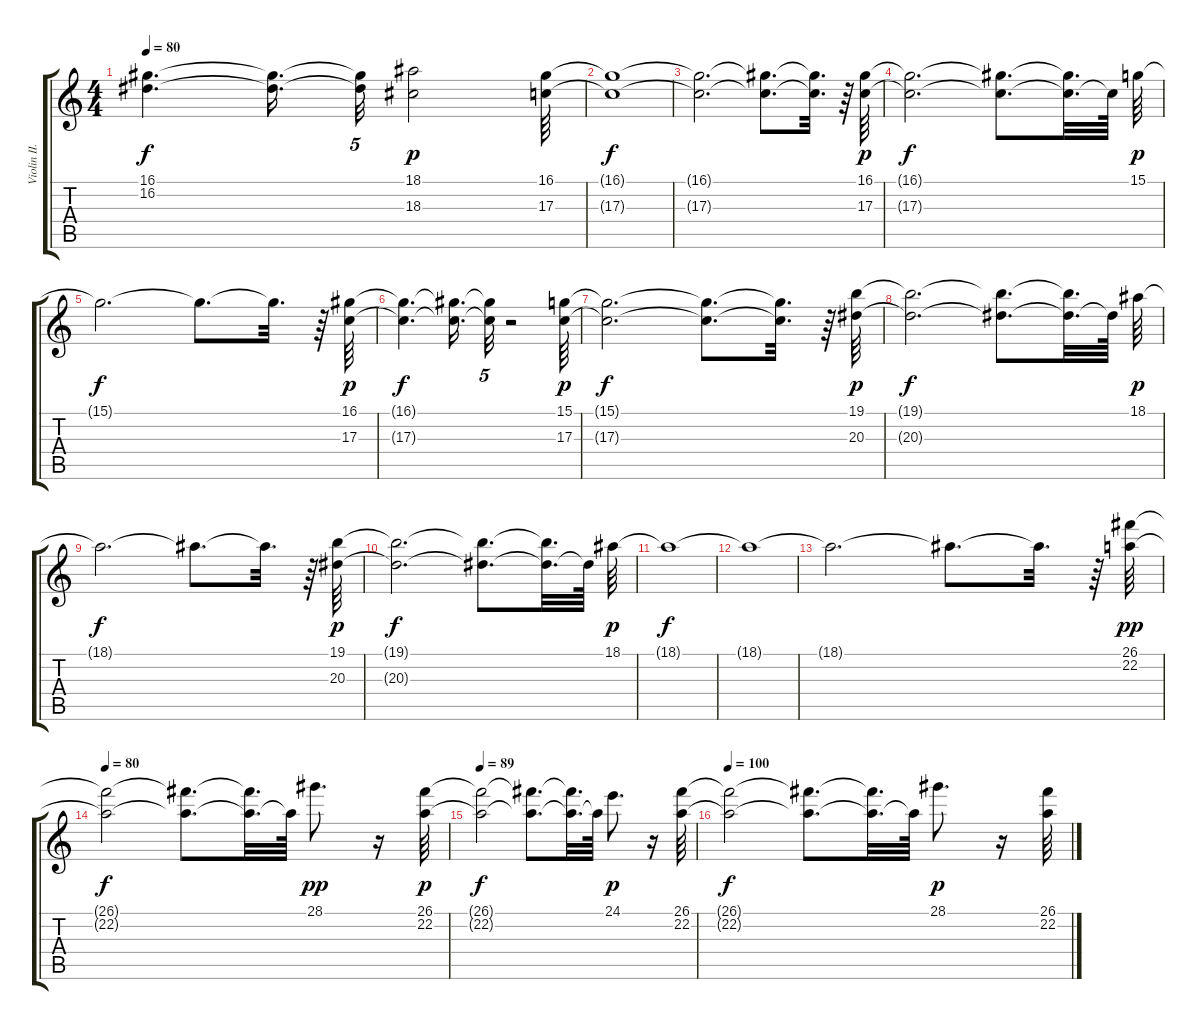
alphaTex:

\track ("Violin II." "Violin II.") {instrument pizzicatostrings}
\staff {score tabs}
\tuning (E4 B3 G3 D3 A2 E2) {hide}
\ts (4 4)
\tempo 80
\clef g2
\ks c
(16.1{t} 16.2{t}).4{d dy f} (16.1{t} 16.2{t}).16{d} (16.1{t} 16.2{t}).32{tu (5 4)} (18.1 18.3).2{dy p} (16.1 17.3).64 |
(16.1{t} 17.3{t}).1{dy f} |
(16.1{t} 17.3{t}).2{d} (16.1{t} 17.3{t}).8{d} (16.1{t} 17.3{t}).32{d} r.64 (16.1 17.3).64{dy p} |
(16.1{t} 17.3{t}).2{d dy f} (16.1{t} 17.3{t}).8{d} (16.1{t} 17.3{t}).32{d} 17.3{t}.64 15.1.64{dy p} |
15.1{t}.2{d dy f} 15.1{t}.8{d} 15.1{t}.32{d} r.64 (16.1 17.3).64{dy p} |
(16.1{t} 17.3{t}).4{d dy f} (16.1{t} 17.3{t}).16{d} (16.1{t} 17.3{t}).32{tu (5 4)} r.2 (15.1 17.3).64{dy p} |
(15.1{t} 17.3{t}).2{d dy f} (15.1{t} 17.3{t}).8{d} (15.1{t} 17.3{t}).32{d} r.64 (19.1 20.3).64{dy p} |
(19.1{t} 20.3{t}).2{d dy f} (19.1{t} 20.3{t}).8{d} (19.1{t} 20.3{t}).32{d} 20.3{t}.64 18.1.64{dy p} |
18.1{t}.2{d dy f} 18.1{t}.8{d} 18.1{t}.32{d} r.64 (19.1 20.3).64{dy p} |
(19.1{t} 20.3{t}).2{d dy f} (19.1{t} 20.3{t}).8{d} (19.1{t} 20.3{t}).32{d} 20.3{t}.64 18.1.64{dy p} |
18.1{t}.1{dy f} |
18.1{t}.1 |
18.1{t}.2{d} 18.1{t}.8{d} 18.1{t}.32{d} r.64 (26.1 22.2).64{dy pp} |
\tempo 80
(26.1{t} 22.2{t}).2{dy f} (26.1{t} 22.2{t}).8{d} (26.1{t} 22.2{t}).32{d} 22.2{t}.64 28.1.8{d dy pp} r.16 (26.1 22.2).64{dy p} |
\tempo 89
(26.1{t} 22.2{t}).2{dy f} (26.1{t} 22.2{t}).8{d} (26.1{t} 22.2{t}).32{d} 22.2{t}.64 24.1.8{d dy p} r.16 (26.1 22.2).64 |
\tempo 100
(26.1{t} 22.2{t}).2{dy f} (26.1{t} 22.2{t}).8{d} (26.1{t} 22.2{t}).32{d} 22.2{t}.64 28.1.8{d dy p} r.16 (26.1 22.2).64
